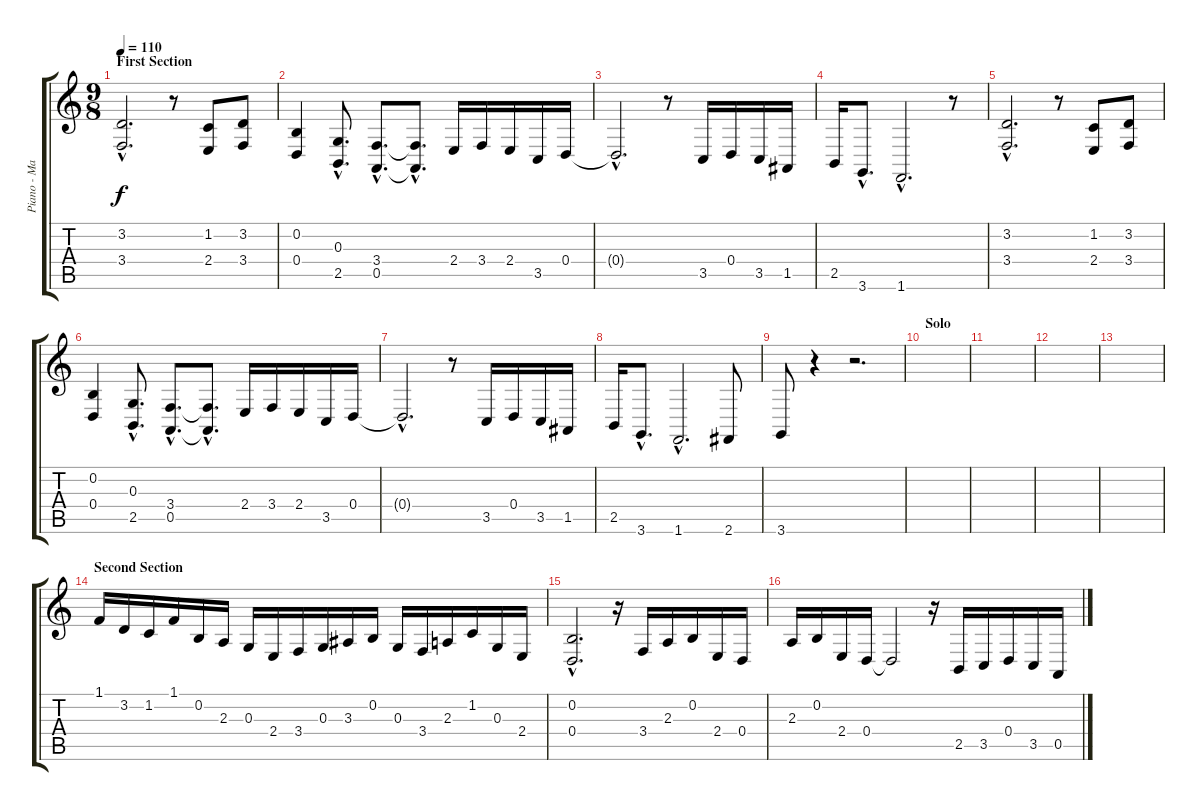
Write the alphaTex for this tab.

\track ("Piano - Main Droite" "Piano - Ma") {instrument brightacousticpiano}
\staff {score tabs}
\tuning (E4 B3 G3 D3 A2 E2) {hide}
\ts (9 8)
\section ("" "First Section")
\tempo 110
\clef g2
\ks c
(3.2{hac} 3.4{hac}).2{d dy f instrument brightacousticpiano} r.8 (1.2 2.4).8 (3.2 3.4).8 |
(0.2 0.4).4 (0.3{hac} 2.5{hac}).8{d} (3.4{hac} 0.5{hac}).8{d} (3.4{hac t} 0.5{hac t}).8{d} 2.4.16 3.4.16 2.4.16 3.5.16 0.4.16 |
0.4{hac t}.2{d} r.8 3.5.16 0.4.16 3.5.16 1.5.16 |
2.5.16 3.6{hac}.8{d} 1.6{hac}.2{d} r.8 |
(3.2{hac} 3.4{hac}).2{d} r.8 (1.2 2.4).8 (3.2 3.4).8 |
(0.2 0.4).4 (0.3{hac} 2.5{hac}).8{d} (3.4{hac} 0.5{hac}).8{d} (3.4{hac t} 0.5{hac t}).8{d} 2.4.16 3.4.16 2.4.16 3.5.16 0.4.16 |
0.4{hac t}.2{d} r.8 3.5.16 0.4.16 3.5.16 1.5.16 |
2.5.16 3.6{hac}.8{d} 1.6{hac}.2{d} 2.6.8 |
3.6.8 r.4 r.2{d} |
\section ("" "Solo")
|
|
|
|
\section ("" "Second Section")
1.1.16 3.2.16 1.2.16 1.1.16 0.2.16 2.3.16 0.3.16 2.4.16 3.4.16 0.3.16 3.3.16 0.2.16 0.3.16 3.4.16 2.3.16 1.2.16 0.3.16 2.4.16 |
(0.2{hac} 0.4{hac}).2{d} r.16 3.4.16 2.3.16 0.2.16 2.4.16 0.4.16 |
2.3.16 0.2.16 2.4.16 0.4.16 0.4{t}.2 r.16 2.5.16 3.5.16 0.4.16 3.5.16 0.5.16
